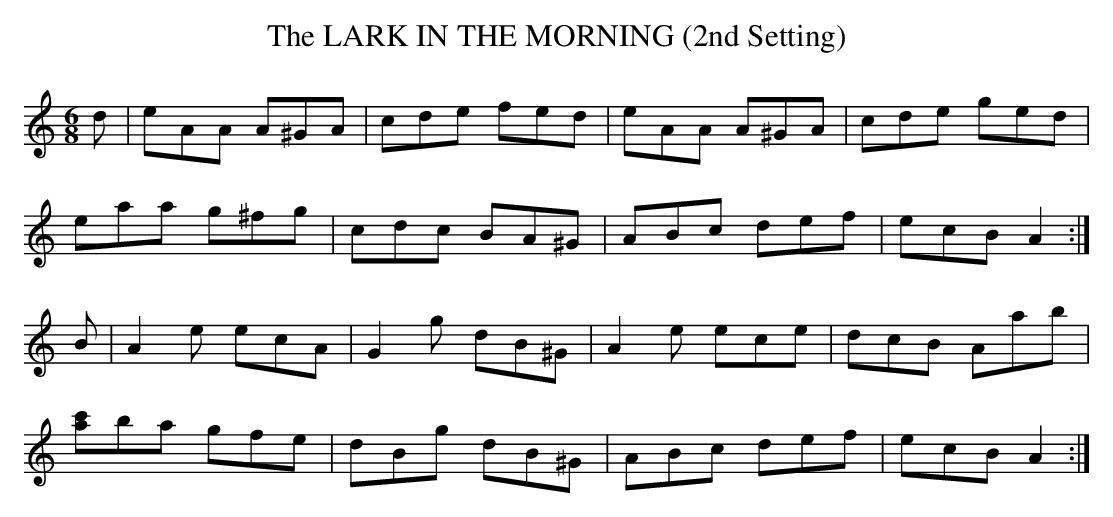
X:1
T:LARK IN THE MORNING (2nd Setting), The
is another version of the tune now commonly known as "Trip to Sligo".
M:6/8
L:1/8
K:Am
d|eAA A^GA|cde fed|eAA A^GA|cde ged|
eaa g^fg|cdc BA^G|ABc def|ecB A2 :|
B|A2e ecA|G2g dB^G|A2e ece|dcB Aab|
[ac']ba gfe|dBg dB^G|ABc def|ecB A2 :|
